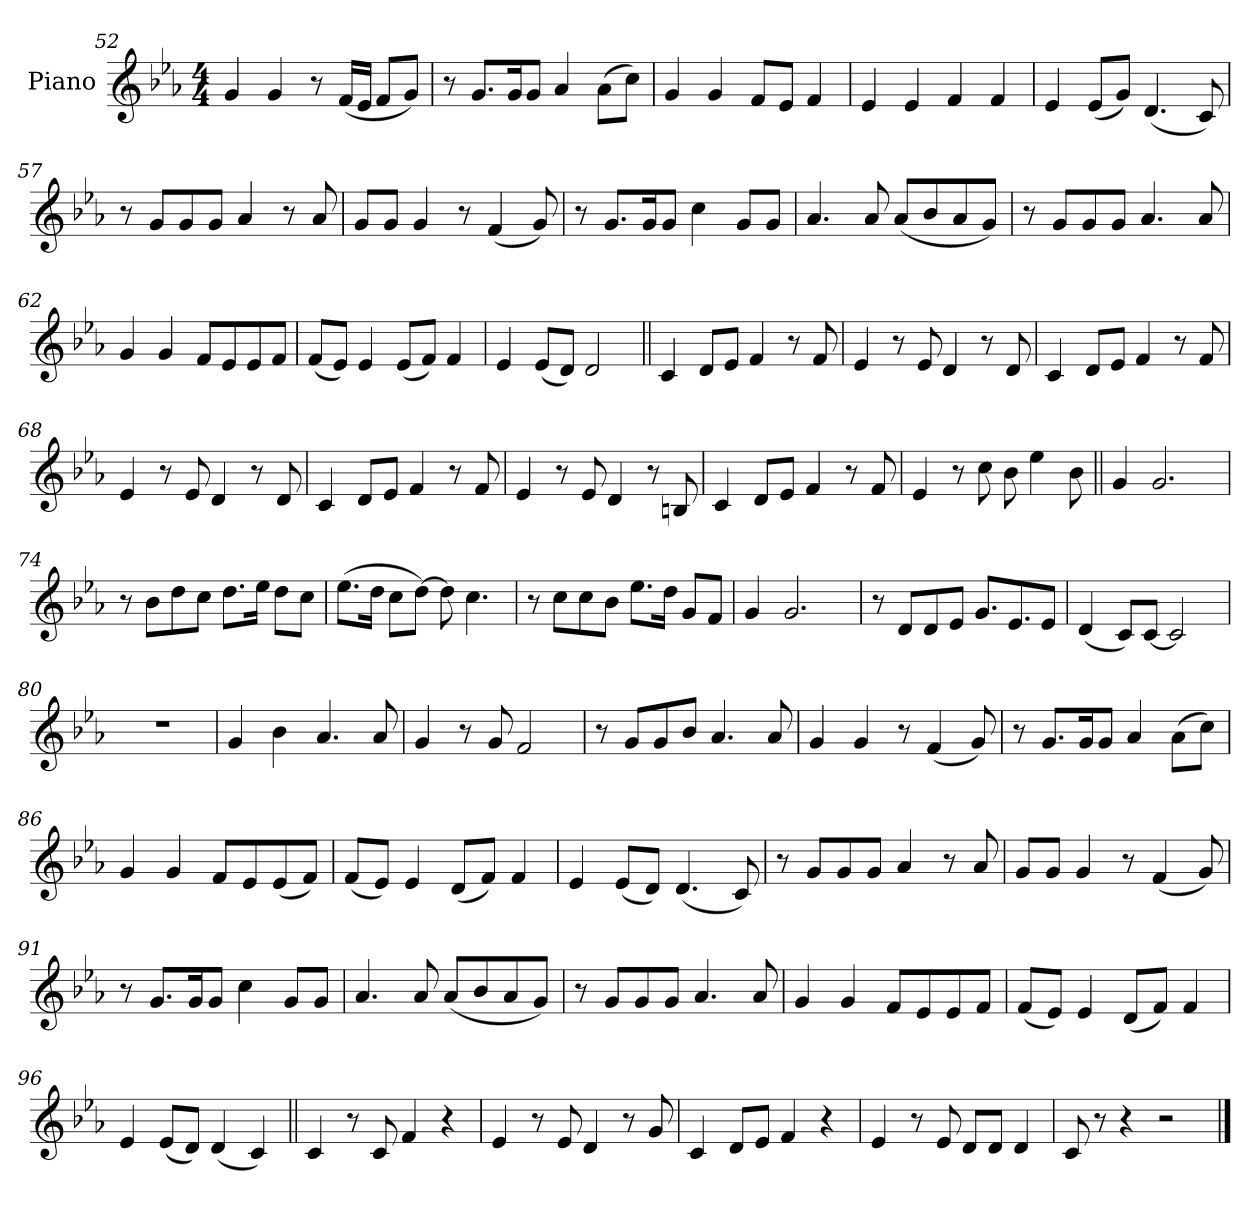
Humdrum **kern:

**kern
*part1
*staff1
*I"Piano
*I'Pno.
*clefG2
*k[b-e-a-]
*M4/4
=52
4g
4g
8r
(<16fLL
16e-JJ
8fL
8gJ)
=53
8r
8.gL
16gK
8gJ
4a-
(>8a-L
8ccJ)
=54
4g
4g
8fL
8e-J
4f
=55
4e-
4e-
4f
4f
=56
4e-
(<8e-L
8gJ)
(<4.d
8c)
=57
8r
8gL
8g
8gJ
4a-
8r
8a-
=58
8gL
8gJ
4g
8r
(<4f
8g)
=59
8r
8.gL
16gK
8gJ
4cc
8gL
8gJ
=60
4.a-
8a-
(<8a-L
8b-
8a-
8gJ)
=61
8r
8gL
8g
8gJ
4.a-
8a-
=62
4g
4g
8fL
8e-
8e-
8fJ
=63
(<8fL
8e-J)
4e-
(<8e-L
8fJ)
4f
=64
4e-
(<8e-L
8dJ)
2d
=65||
4c!
8d!L
8e-!J
4f!
8r
8f!
=66
4e-!
8r
8e-!
4d!
8r
8d!
=67
4c!
8d!L
8e-!J
4f!
8r
8f!
=68
4e-!
8r
8e-!
4d!
8r
8d!
=69
4c!
8d!L
8e-!J
4f!
8r
8f!
=70
4e-!
8r
8e-!
4d!
8r
8Bn!
=71
4c!
8d!L
8e-!J
4f!
8r
8f!
=72
4e-!
8r
8cc
8b-
4ee-
8b-
=73||
4g
2.g
=74
8r
8b-L
8dd
8ccJ
8.ddL
16ee-Jk
8ddL
8ccJ
=75
(>8.ee-L
16ddJk
8ccL
[8ddJ)
8dd]
4.cc
=76
8r
8ccL
8cc
8b-J
8.ee-L
16ddJk
8gL
8fJ
=77
4g
2.g
=78
8r
8dL
8d
8e-J
8.gL
8.e-
8e-J
=79
(<4d
8cL)
[8cJ
2c]
=80
1r
=81
4g
4b-
4.a-
8a-
=82
4g
8r
8g
2f
=83
8r
8gL
8g
8b-J
4.a-
8a-
=84
4g
4g
8r
(<4f
8g)
=85
8r
8.gL
16gK
8gJ
4a-
(>8a-L
8ccJ)
=86
4g
4g
8fL
8e-
(<8e-
8fJ)
=87
(<8fL
8e-J)
4e-
(<8dL
8fJ)
4f
=88
4e-
(<8e-L
8dJ)
(<4.d
8c)
=89
8r
8gL
8g
8gJ
4a-
8r
8a-
=90
8gL
8gJ
4g
8r
(<4f
8g)
=91
8r
8.gL
16gK
8gJ
4cc
8gL
8gJ
=92
4.a-
8a-
(<8a-L
8b-
8a-
8gJ)
=93
8r
8gL
8g
8gJ
4.a-
8a-
=94
4g
4g
8fL
8e-
8e-
8fJ
=95
(<8fL
8e-J)
4e-
(<8dL
8fJ)
4f
=96
4e-
(<8e-L
8dJ)
(<4d
4c)
=97||
4c!
8r
8c!
4f!
4r
=98
4e-!
8r
8e-!
4d!
8r
8g!
=99
4c!
8d!L
8e-!J
4f!
4r
=100
4e-!
8r
8e-!
8d!L
8d!J
4d!
=101
8c!
8r
4r
2r
==
*-
